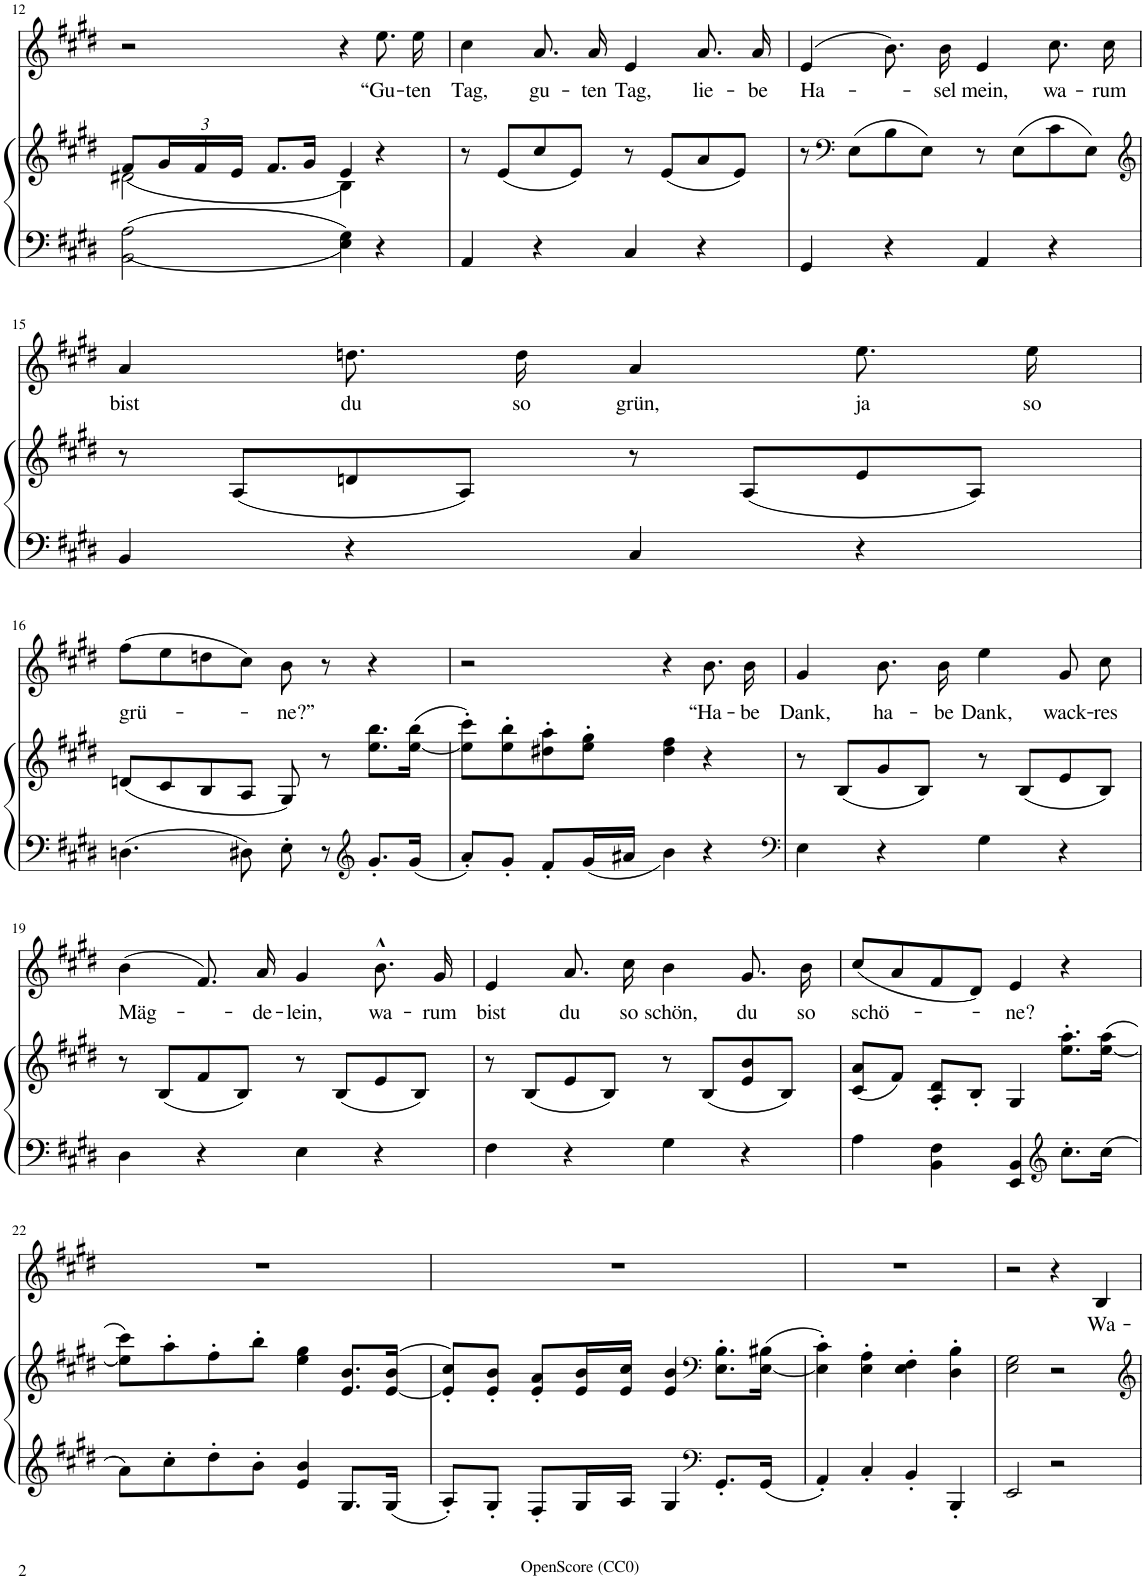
**kern	**kern	**kern	**text
*part2	*part2	*part1	*part1
*staff3	*staff2	*staff1	*staff1
*I"Piano	*	*I"Voice Voice	*
*I'Pno	*	*	*
!!LO:PB:g=z
*clefF4	*clefG2	*clefG2	*
*k[f#c#g#d#]	*k[f#c#g#d#]	*k[f#c#g#d#]	*
*M4/4	*M4/4	*M4/4	*
*met(c)	*met(c)	*met(c)	*
=12	=12	=12	=12
*	*^	*	*
2BB\ 2A\	8f#/L	(2d#X\	2r	.
*	*Xbrackettup	*	*	*
.	24g#/L	.	.	.
.	24f#/	.	.	.
.	24e/JJ	.	.	.
.	8.f#/L	.	.	.
.	16g#/Jk	.	.	.
4E\ 4G#\	4e/	4B\)	4r	.
!	!	!	!	!LO:LY:b
4r	4r	4ryy	8.ee\	“Gu-
!	!	!	!	!LO:LY:b
.	.	.	16ee\	-ten
*	*v	*v	*	*
=13	=13	=13	=13
!	!	!	!LO:LY:b
4AA/	8r	4cc#\	Tag,
.	(8e/L	.	.
!	!	!	!LO:LY:b
4r	8cc#/	8.a/	gu-
.	8e/J)	.	.
!	!	!	!LO:LY:b
.	.	16a/	-ten
!	!	!	!LO:LY:b
4C#/	8r	4e/	Tag,
.	(8e/L	.	.
!	!	!	!LO:LY:b
4r	8a/	8.a/	lie-
.	8e/J)	.	.
!	!	!	!LO:LY:b
.	.	16a/	-be
=14	=14	=14	=14
!	!	!	!LO:LY:b
4GG#/	8r	(4e/	Ha-
*	*clefF4	*	*
.	(8E\L	.	.
4r	8B\	8.b\)	.
.	8E\J)	.	.
!	!	!	!LO:LY:b
.	.	16b\	-sel
!	!	!	!LO:LY:b
4AA/	8r	4e/	mein,
.	(8E\L	.	.
!	!	!	!LO:LY:b
4r	8c#\	8.cc#\	wa-
.	8E\J)	.	.
!	!	!	!LO:LY:b
.	.	16cc#\	-rum
!!LO:LB:g=z
=15	=15	=15	=15
*	*clefG2	*	*
!	!	!	!LO:LY:b
4BB/	8r	4a/	bist
.	(8A/L	.	.
!	!	!	!LO:LY:b
4r	8dn/	8.ddn\	du
.	8A/J)	.	.
!	!	!	!LO:LY:b
.	.	16dd\	so
!	!	!	!LO:LY:b
4C#/	8r	4a/	grün,
.	(8A/L	.	.
!	!	!	!LO:LY:b
4r	8e/	8.ee\	ja
.	8A/J)	.	.
!	!	!	!LO:LY:b
.	.	16ee\	so
!!LO:LB:g=z
=16	=16	=16	=16
!	!	!	!LO:LY:b
4.Dn\	(8dn/L	(8ff#\L	grü-
.	8c#/	8ee\	.
.	8B/	8ddn\	.
8D#X\	8A/J	8cc#\J)	.
!	!	!	!LO:LY:b
8E'\	8G#/)	8b\	-ne?”
8r	8r	8r	.
*clefG2	*	*	*
8.g#'/L	8.ee\ 8.bb\L	4r	.
16g#/Jk	(>[16ee\ 16bb\Jk	.	.
=17	=17	=17	=17
8a'/L	8ee\]' 8ccc#\'L)	2r	.
8g#'/J	8ee\' 8bb\'	.	.
8f#'/L	8dd#X\' 8aa\'	.	.
16g#/L	8ee\' 8gg#\'J	.	.
16a#X/JJ	.	.	.
4b\	4dd#\ 4ff#\	4r	.
!	!	!	!LO:LY:b
4r	4r	8.b\	“Ha-
!	!	!	!LO:LY:b
.	.	16b\	-be
=18	=18	=18	=18
*clefF4	*	*	*
!	!	!	!LO:LY:b
4E\	8r	4g#/	Dank,
.	(8B/L	.	.
!	!	!	!LO:LY:b
4r	8g#/	8.b\	ha-
.	8B/J)	.	.
!	!	!	!LO:LY:b
.	.	16b\	-be
!	!	!	!LO:LY:b
4G#\	8r	4ee\	Dank,
.	(8B/L	.	.
!	!	!	!LO:LY:b
4r	8e/	8g#/	wack-
!	!	!	!LO:LY:b
.	8B/J)	8cc#\	-res
!!LO:LB:g=z
=19	=19	=19	=19
!	!	!	!LO:LY:b
4D#\	8r	(4b\	Mäg-
.	(8B/L	.	.
4r	8f#/	8.f#/)	.
.	8B/J)	.	.
!	!	!	!LO:LY:b
.	.	16a/	-de-
!	!	!	!LO:LY:b
4E\	8r	4g#/	-lein,
.	(8B/L	.	.
!	!	!	!LO:LY:b
4r	8e/	8.b^^\	wa-
.	8B/J)	.	.
!	!	!	!LO:LY:b
.	.	16g#/	-rum
=20	=20	=20	=20
!	!	!	!LO:LY:b
4F#\	8r	4e/	bist
.	(8B/L	.	.
!	!	!	!LO:LY:b
4r	8e/	8.a/	du
.	8B/J)	.	.
!	!	!	!LO:LY:b
.	.	16cc#\	so
!	!	!	!LO:LY:b
4G#\	8r	4b\	schön,
.	(8B/L	.	.
!	!	!	!LO:LY:b
4r	8e/ 8b/	8.g#/	du
.	8B/J)	.	.
!	!	!	!LO:LY:b
.	.	16b\	so
=21	=21	=21	=21
!	!	!	!LO:LY:b
4A\	(8c#/ 8a/L	(8cc#/L	schö-
.	8f#/J)	8a/	.
4BB\ 4F#\	8A/' 8d#/'L	8f#/	.
.	8B'/J	8d#/J)	.
!	!	!	!LO:LY:b
4EE/ 4BB/	4G#/	4e/	-ne?
*clefG2	*	*	*
8.cc#'\L	8.ee\' 8.aa\'L	4r	.
16cc#\Jk	(>[16ee\ 16aa\Jk	.	.
!!LO:LB:g=z
=22	=22	=22	=22
8a\L	8ee\] 8ccc#\L)	1r	.
8cc#'\	8aa'\	.	.
8dd#'\	8ff#'\	.	.
8b'\J	8bb'\J	.	.
4e/ 4b/	4ee\ 4gg#\	.	.
8.G#/L	8.e/ 8.b/L	.	.
16G#/Jk	(>[16e/ 16b/Jk	.	.
=23	=23	=23	=23
8A'/L	8e/]' 8cc#/'L)	1r	.
8G#'/J	8e/' 8b/'J	.	.
8F#'/L	8e/' 8a/'L	.	.
16G#/L	16e/ 16b/L	.	.
16A/JJ	16e/ 16cc#/JJ	.	.
4G#/	4e/ 4b/	.	.
*clefF4	*clefF4	*	*
8.GG#'/L	8.E\' 8.B\'L	.	.
16GG#/Jk	(>[16E\ 16B#X\Jk	.	.
=24	=24	=24	=24
4AA'/	4E\]' 4c#\')	1r	.
4C#'/	4E\' 4A\'	.	.
4BB'/	4E\' 4F#\'	.	.
4BBB'/	4D#\' 4B\'	.	.
=25	=25	=25	=25
2EE/	2E\ 2G#\	2r	.
2r	2r	4r	.
!	!	!	!LO:LY:b
.	.	4B/	Wa-
=	=	=	=
*-	*-	*-	*-
